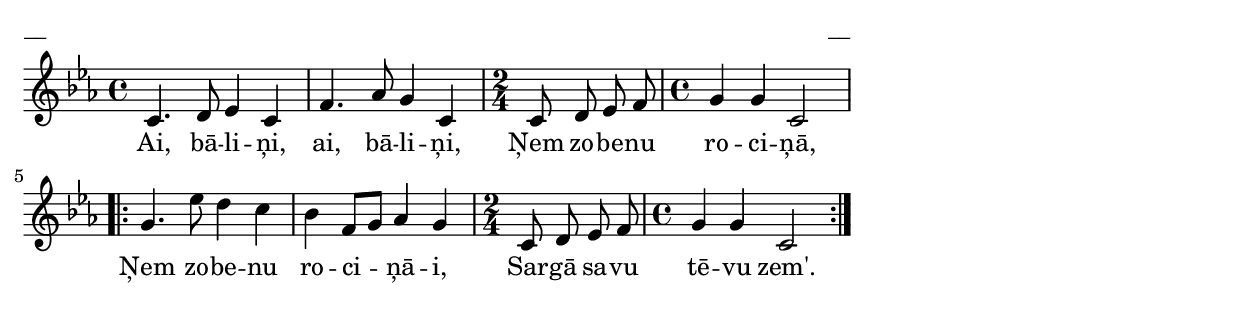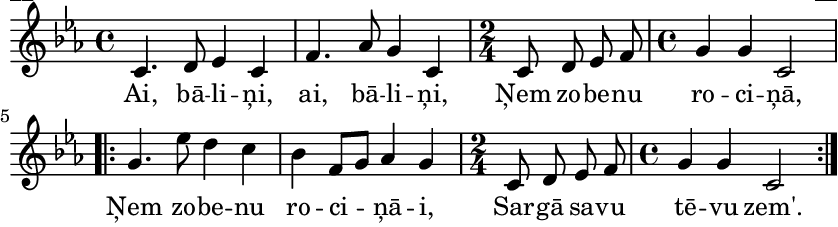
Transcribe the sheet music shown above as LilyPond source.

\version "2.13.18"
#(ly:set-option 'crop #t)

%\header {
%    title = "Ai, bāliņi, ai, bāliņi"
%} 
\paper {
line-width = 14\cm
left-margin = 0.4\cm
between-system-padding = 0.1\cm
between-system-space = 0.1\cm
}
\layout {
indent = #0
ragged-last = ##f
}


voiceA = \relative c'' {
\clef "treble"
\key c \minor
\time 4/4
c,4. d8 ees4 c |
f4. aes8 g4 c,
\time 2/4
c8 d ees f 
\time 4/4
g4 g c,2 
\repeat volta 2 {
g'4. ees'8 d4 c |
bes4 f8[ g] aes4 g 
\time 2/4
c,8 d ees f 
\time 4/4
g4 g c,2 
}
} 

lyricA = \lyricmode {
Ai, bā -- li -- ņi, ai, bā -- li -- ņi, 
Ņem zo -- be -- nu ro -- ci -- ņā, 
Ņem zo -- be -- nu ro -- ci -- ņā -- i, 
Sar -- gā sa -- vu tē -- vu zem'.
}

fullScore = <<
\new Staff {
<<
\new Voice = "voiceA" { \oneVoice \autoBeamOff \voiceA }
\new Lyrics \lyricsto "voiceA" \lyricA
>>
}
>>

\score {
\fullScore
\header { piece = "__" opus = "__" }
}
\markup { \with-color #(x11-color 'white) \sans \smaller "__" }
\score {
\unfoldRepeats
\fullScore
\midi {
\context { \Staff \remove "Staff_performer" }
\context { \Voice \consists "Staff_performer" }
}
}


